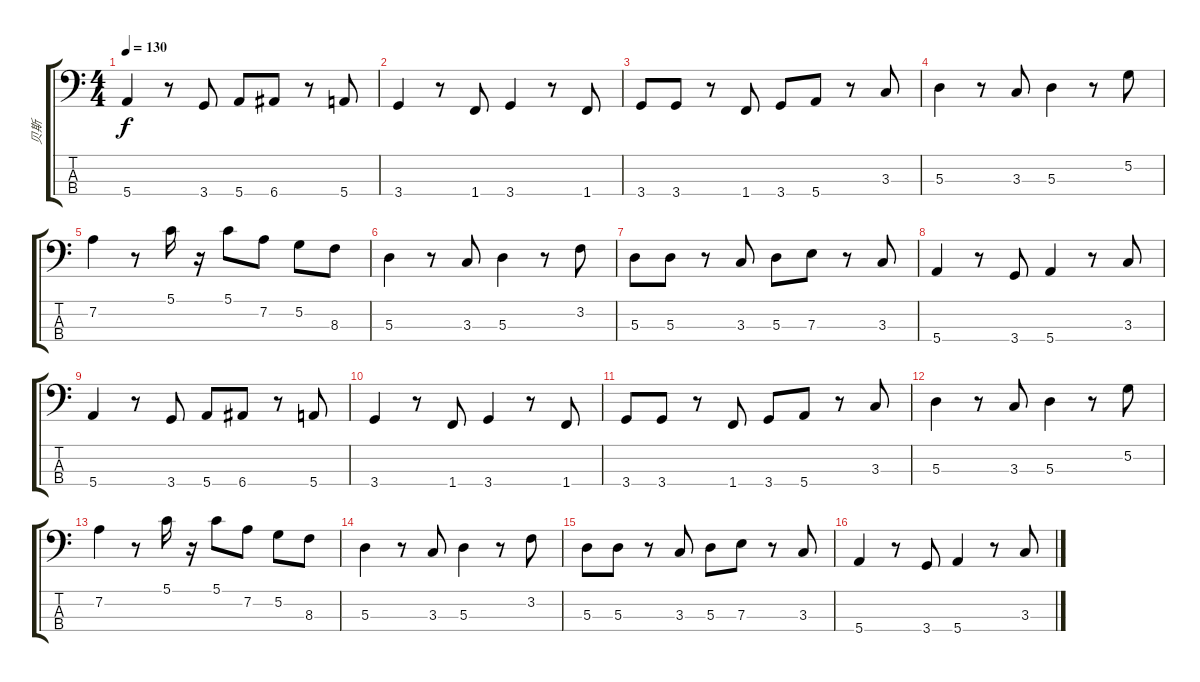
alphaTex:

\track ("贝斯" "贝斯") {instrument electricbassfinger}
\staff {score tabs}
\tuning (G2 D2 A1 E1) {hide}
\ts (4 4)
\tempo 130
\clef f4
\ks c
5.4.4{dy f} r.8 3.4.8 5.4.8 6.4.8 r.8 5.4.8 |
3.4.4 r.8 1.4.8 3.4.4 r.8 1.4.8 |
3.4.8 3.4.8 r.8 1.4.8 3.4.8 5.4.8 r.8 3.3.8 |
5.3.4 r.8 3.3.8 5.3.4 r.8 5.2.8 |
7.2.4 r.8 5.1.16 r.16 5.1.8 7.2.8 5.2.8 8.3.8 |
5.3.4 r.8 3.3.8 5.3.4 r.8 3.2.8 |
5.3.8 5.3.8 r.8 3.3.8 5.3.8 7.3.8 r.8 3.3.8 |
5.4.4 r.8 3.4.8 5.4.4 r.8 3.3.8 |
5.4.4 r.8 3.4.8 5.4.8 6.4.8 r.8 5.4.8 |
3.4.4 r.8 1.4.8 3.4.4 r.8 1.4.8 |
3.4.8 3.4.8 r.8 1.4.8 3.4.8 5.4.8 r.8 3.3.8 |
5.3.4 r.8 3.3.8 5.3.4 r.8 5.2.8 |
7.2.4 r.8 5.1.16 r.16 5.1.8 7.2.8 5.2.8 8.3.8 |
5.3.4 r.8 3.3.8 5.3.4 r.8 3.2.8 |
5.3.8 5.3.8 r.8 3.3.8 5.3.8 7.3.8 r.8 3.3.8 |
5.4.4 r.8 3.4.8 5.4.4 r.8 3.3.8
